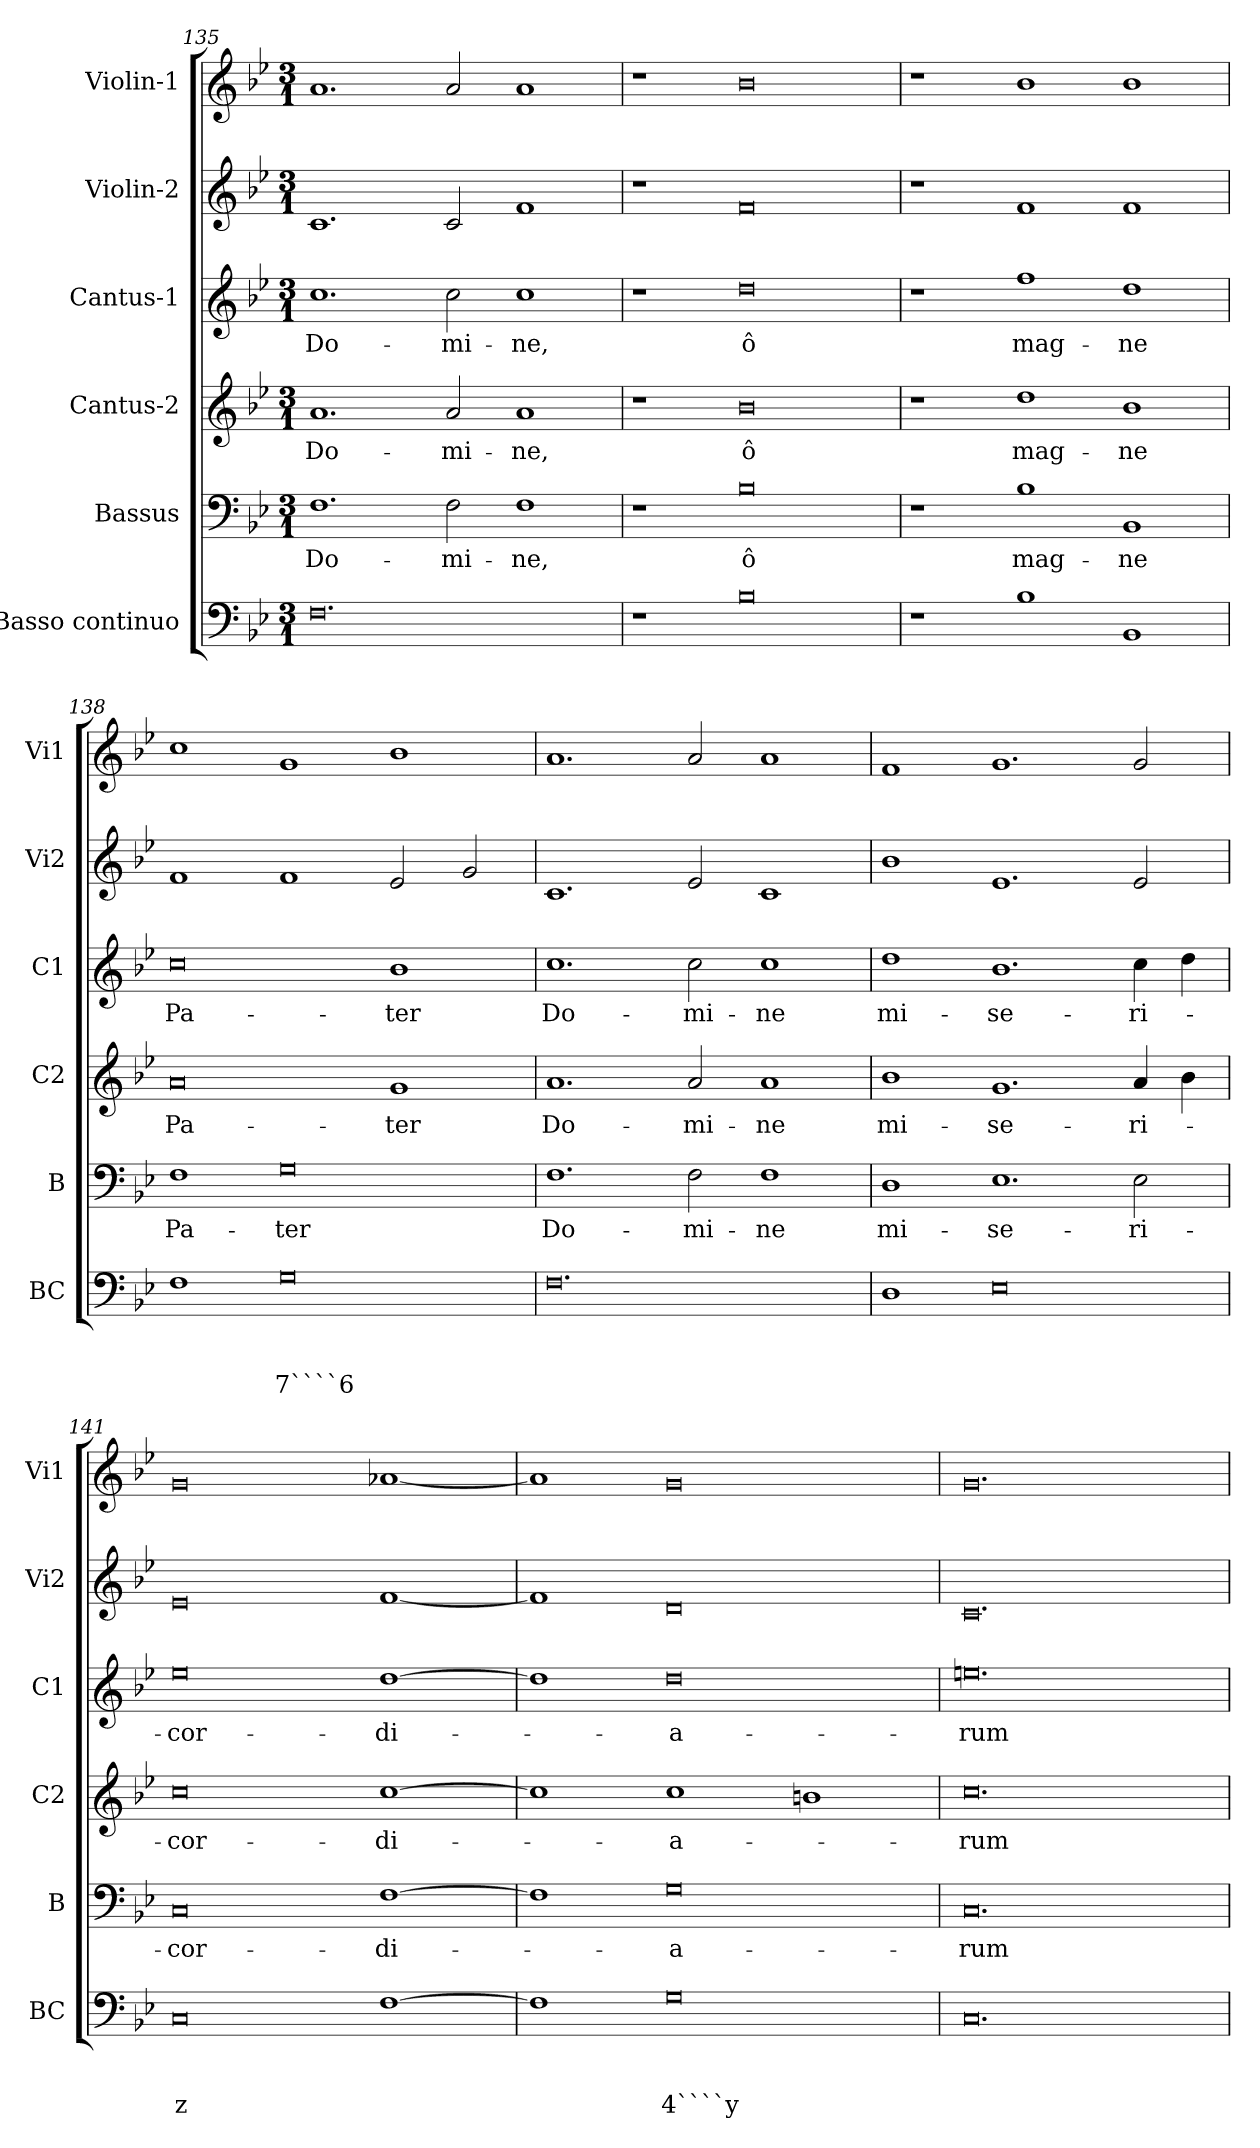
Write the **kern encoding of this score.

**kern	**text	**text	**text	**kern	**text	**kern	**text	**kern	**text	**kern	**kern
*part6	*part6	*part6	*part6	*part5	*part5	*part4	*part4	*part3	*part3	*part2	*part1
*staff6	*staff6	*staff6	*staff6	*staff5	*staff5	*staff4	*staff4	*staff3	*staff3	*staff2	*staff1
*I"Basso continuo	*	*	*	*I"Bassus	*	*I"Cantus-2	*	*I"Cantus-1	*	*I"Violin-2	*I"Violin-1
*I'BC	*	*	*	*I'B	*	*I'C2	*	*I'C1	*	*I'Vi2	*I'Vi1
*clefF4	*	*	*	*clefF4	*	*clefG2	*	*clefG2	*	*clefG2	*clefG2
*k[b-e-]	*	*	*	*k[b-e-]	*	*k[b-e-]	*	*k[b-e-]	*	*k[b-e-]	*k[b-e-]
*B-:	*	*	*	*B-:	*	*B-:	*	*B-:	*	*B-:	*B-:
*M3/1	*	*	*	*M3/1	*	*M3/1	*	*M3/1	*	*M3/1	*M3/1
=135	=135	=135	=135	=135	=135	=135	=135	=135	=135	=135	=135
!	!	!	!	!	!LO:LY:b	!	!LO:LY:b	!	!LO:LY:b	!	!
0.F	.	.	.	1.F	Do-	1.a	Do-	1.cc	Do-	1.c	1.a
!	!	!	!	!	!LO:LY:b	!	!LO:LY:b	!	!LO:LY:b	!	!
.	.	.	.	2F\	-mi-	2a/	-mi-	2cc\	-mi-	2c/	2a/
!	!	!	!	!	!LO:LY:b	!	!LO:LY:b	!	!LO:LY:b	!	!
.	.	.	.	1F	-ne,	1a	-ne,	1cc	-ne,	1f	1a
=136	=136	=136	=136	=136	=136	=136	=136	=136	=136	=136	=136
1r	.	.	.	1r	.	1r	.	1r	.	1r	1r
!	!	!	!	!	!LO:LY:b	!	!LO:LY:b	!	!LO:LY:b	!	!
0B-	.	.	.	0B-	ô	0b-	ô	0dd	ô	0f	0b-
=137	=137	=137	=137	=137	=137	=137	=137	=137	=137	=137	=137
1r	.	.	.	1r	.	1r	.	1r	.	1r	1r
!	!	!	!	!	!LO:LY:b	!	!LO:LY:b	!	!LO:LY:b	!	!
1B-	.	.	.	1B-	mag-	1dd	mag-	1ff	mag-	1f	1b-
!	!	!	!	!	!LO:LY:b	!	!LO:LY:b	!	!LO:LY:b	!	!
1BB-	.	.	.	1BB-	-ne	1b-	-ne	1dd	-ne	1f	1b-
=138	=138	=138	=138	=138	=138	=138	=138	=138	=138	=138	=138
!	!	!	!	!	!LO:LY:b	!	!LO:LY:b	!	!LO:LY:b	!	!
1F	.	.	.	1F	Pa-	0a	Pa-	0cc	Pa-	1f	1cc
!	!	!	!LO:LY:b	!	!LO:LY:b	!	!	!	!	!	!
0G	.	.	7````6	0G	-ter	.	.	.	.	1f	1g
!	!	!	!	!	!	!	!LO:LY:b	!	!LO:LY:b	!	!
.	.	.	.	.	.	1g	-ter	1b-	-ter	2e-/	1b-
.	.	.	.	.	.	.	.	.	.	2g/	.
=139	=139	=139	=139	=139	=139	=139	=139	=139	=139	=139	=139
!	!	!	!	!	!LO:LY:b	!	!LO:LY:b	!	!LO:LY:b	!	!
0.F	.	.	.	1.F	Do-	1.a	Do-	1.cc	Do-	1.c	1.a
!	!	!	!	!	!LO:LY:b	!	!LO:LY:b	!	!LO:LY:b	!	!
.	.	.	.	2F\	-mi-	2a/	-mi-	2cc\	-mi-	2e-/	2a/
!	!	!	!	!	!LO:LY:b	!	!LO:LY:b	!	!LO:LY:b	!	!
.	.	.	.	1F	-ne	1a	-ne	1cc	-ne	1c	1a
!!LO:LB:g=z
=140	=140	=140	=140	=140	=140	=140	=140	=140	=140	=140	=140
!	!	!	!	!	!LO:LY:b	!	!LO:LY:b	!	!LO:LY:b	!	!
1D	.	.	.	1D	mi-	1b-	mi-	1dd	mi-	1b-	1f
!	!	!	!	!	!LO:LY:b	!	!LO:LY:b	!	!LO:LY:b	!	!
0E-	.	.	.	1.E-	-se-	1.g	-se-	1.b-	-se-	1.e-	1.g
!	!	!	!	!	!LO:LY:b	!	!LO:LY:b	!	!LO:LY:b	!	!
.	.	.	.	2E-\	-ri-	4a/	-ri-	4cc\	-ri-	2e-/	2g/
.	.	.	.	.	.	4b-\	.	4dd\	.	.	.
=141	=141	=141	=141	=141	=141	=141	=141	=141	=141	=141	=141
!	!	!	!LO:LY:b	!	!LO:LY:b	!	!LO:LY:b	!	!LO:LY:b	!	!
0C	.	.	z	0C	-cor-	0cc	-cor-	0ee-	-cor-	0e-	0g
!	!	!	!	!	!LO:LY:b	!	!LO:LY:b	!	!LO:LY:b	!	!
[1F	.	.	.	[1F	-di-	[1cc	-di-	[1dd	-di-	[1f	[1a-X
=142	=142	=142	=142	=142	=142	=142	=142	=142	=142	=142	=142
1F]	.	.	.	1F]	.	1cc]	.	1dd]	.	1f]	1a-]
!	!	!	!LO:LY:b	!	!LO:LY:b	!	!LO:LY:b	!	!LO:LY:b	!	!
0G	.	.	4````y	0G	-a-	1cc	-a-	0dd	-a-	0d	0g
.	.	.	.	.	.	1bn	.	.	.	.	.
=143	=143	=143	=143	=143	=143	=143	=143	=143	=143	=143	=143
!	!	!	!	!	!LO:LY:b	!	!LO:LY:b	!	!LO:LY:b	!	!
0.C	.	.	.	0.C	-rum	0.cc	-rum	0.een	-rum	0.c	0.g
=	=	=	=	=	=	=	=	=	=	=	=
*-	*-	*-	*-	*-	*-	*-	*-	*-	*-	*-	*-
